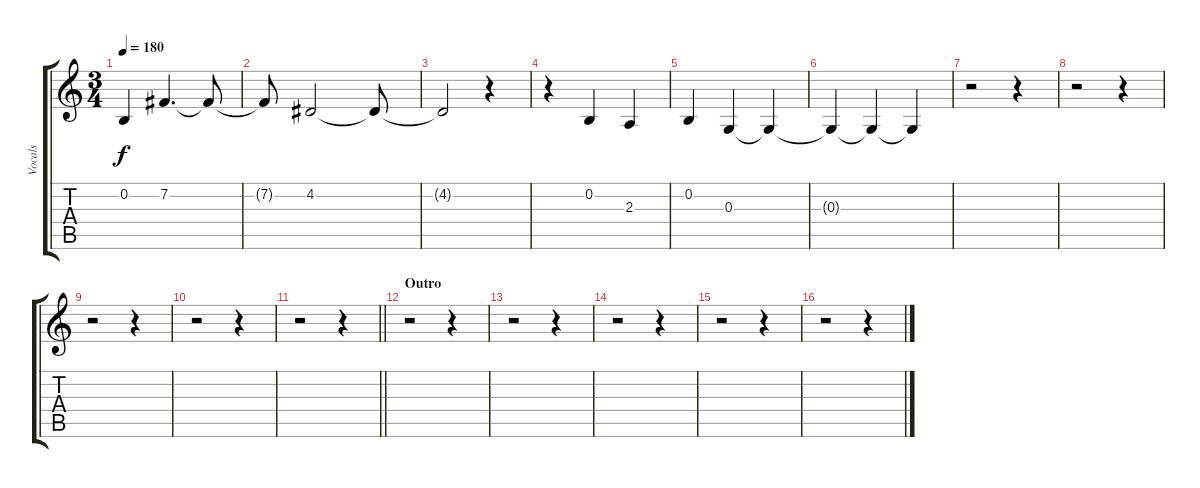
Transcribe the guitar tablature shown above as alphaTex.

\track ("Vocals" "Vocals") {instrument violin}
\staff {score tabs}
\tuning (E4 B3 G3 D3 A2 E2) {hide}
\ts (3 4)
\tempo 180
\clef g2
\ks c
0.2.4{dy f} 7.2.4{d} 7.2{t}.8 |
7.2{t}.8 4.2.2 4.2{t}.8 |
4.2{t}.2 r.4 |
r.4 0.2.4 2.3.4 |
0.2.4 0.3.4 0.3{t}.4 |
0.3{t}.4 0.3{t}.4 0.3{t}.4 |
r.2 r.4 |
r.2 r.4 |
r.2 r.4 |
r.2 r.4 |
\barLineRight lightlight
r.2 r.4 |
\section ("" "Outro")
r.2 r.4 |
r.2 r.4 |
r.2 r.4 |
r.2 r.4 |
r.2 r.4
